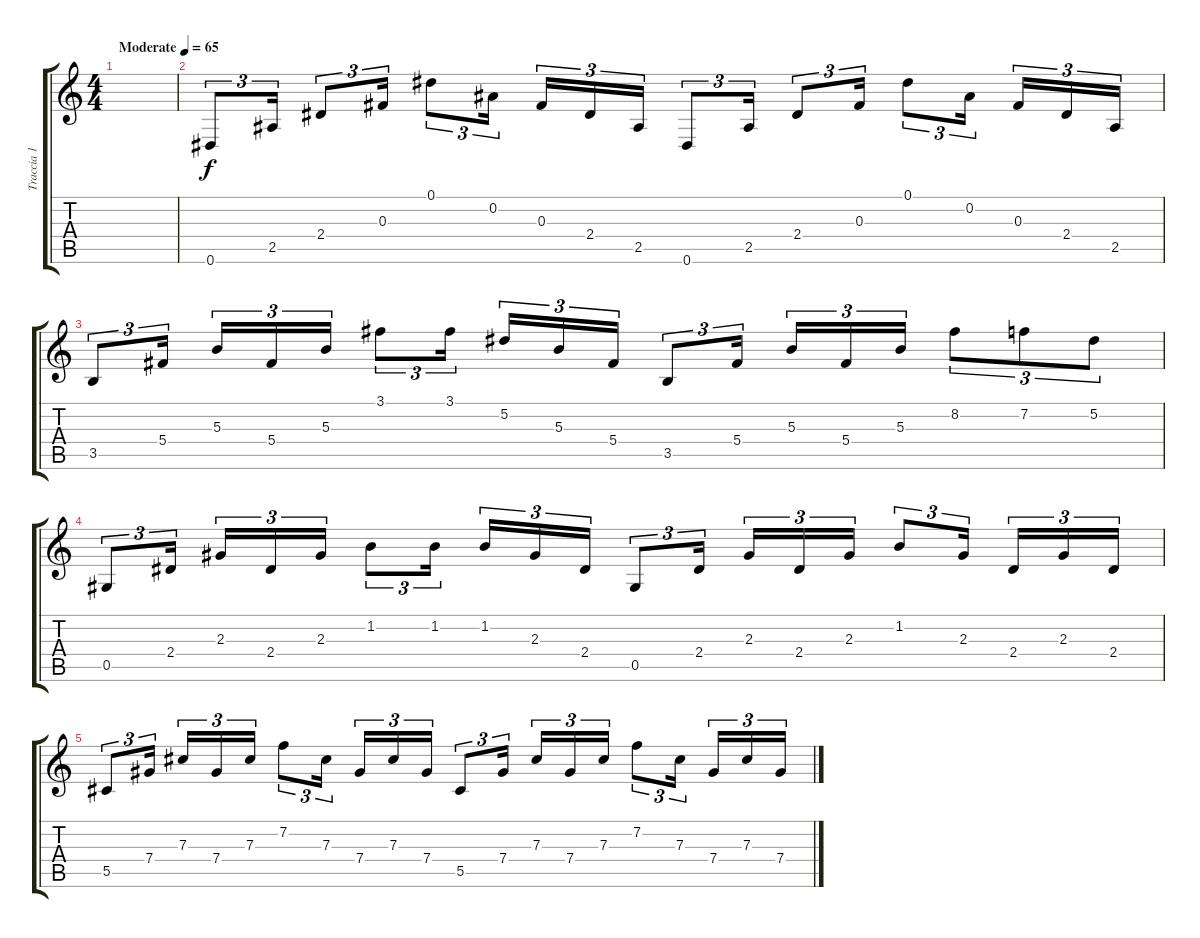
\track ("Traccia 1" "Traccia 1") {instrument acousticguitarsteel}
\staff {score tabs}
\tuning (Eb4 Bb3 Gb3 Db3 Ab2 Eb2) {hide}
\ts (4 4)
\tempo (65 "Moderate")
\clef g2
\ks c
|
0.6.8{tu (3 2)} 2.5.16{tu (3 2)} 2.4.8{tu (3 2)} 0.3.16{tu (3 2)} 0.1.8{tu (3 2)} 0.2.16{tu (3 2) beam splitsecondary} 0.3.16{tu (3 2)} 2.4.16{tu (3 2)} 2.5.16{tu (3 2)} 0.6.8{tu (3 2)} 2.5.16{tu (3 2)} 2.4.8{tu (3 2)} 0.3.16{tu (3 2)} 0.1.8{tu (3 2)} 0.2.16{tu (3 2) beam splitsecondary} 0.3.16{tu (3 2)} 2.4.16{tu (3 2)} 2.5.16{tu (3 2)} |
3.5.8{tu (3 2)} 5.4.16{tu (3 2) beam splitsecondary} 5.3.16{tu (3 2)} 5.4.16{tu (3 2)} 5.3.16{tu (3 2)} 3.1.8{tu (3 2)} 3.1.16{tu (3 2) beam splitsecondary} 5.2.16{tu (3 2)} 5.3.16{tu (3 2)} 5.4.16{tu (3 2)} 3.5.8{tu (3 2)} 5.4.16{tu (3 2) beam splitsecondary} 5.3.16{tu (3 2)} 5.4.16{tu (3 2)} 5.3.16{tu (3 2)} 8.2.8{tu (3 2)} 7.2.8{tu (3 2)} 5.2.8{tu (3 2)} |
0.5.8{tu (3 2)} 2.4.16{tu (3 2) beam splitsecondary} 2.3.16{tu (3 2)} 2.4.16{tu (3 2)} 2.3.16{tu (3 2)} 1.2.8{tu (3 2)} 1.2.16{tu (3 2) beam splitsecondary} 1.2.16{tu (3 2)} 2.3.16{tu (3 2)} 2.4.16{tu (3 2)} 0.5.8{tu (3 2)} 2.4.16{tu (3 2) beam splitsecondary} 2.3.16{tu (3 2)} 2.4.16{tu (3 2)} 2.3.16{tu (3 2)} 1.2.8{tu (3 2)} 2.3.16{tu (3 2) beam splitsecondary} 2.4.16{tu (3 2)} 2.3.16{tu (3 2)} 2.4.16{tu (3 2)} |
5.5.8{tu (3 2)} 7.4.16{tu (3 2) beam splitsecondary} 7.3.16{tu (3 2)} 7.4.16{tu (3 2)} 7.3.16{tu (3 2)} 7.2.8{tu (3 2)} 7.3.16{tu (3 2) beam splitsecondary} 7.4.16{tu (3 2)} 7.3.16{tu (3 2)} 7.4.16{tu (3 2)} 5.5.8{tu (3 2)} 7.4.16{tu (3 2) beam splitsecondary} 7.3.16{tu (3 2)} 7.4.16{tu (3 2)} 7.3.16{tu (3 2)} 7.2.8{tu (3 2)} 7.3.16{tu (3 2) beam splitsecondary} 7.4.16{tu (3 2)} 7.3.16{tu (3 2)} 7.4.16{tu (3 2)}
